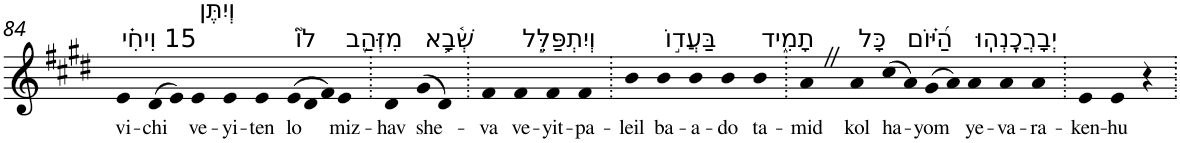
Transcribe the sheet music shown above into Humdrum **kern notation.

**kern	**text
*part1	*part1
*staff1	*staff1
*I"Piano	*
*I'Pno	*
!!LO:PB:g=z
*clefG2	*
*k[f#c#g#d#]	*
*E:	*
=84	=84
!LO:TX:a:t=15 וִיחִ֗י	!
!	!LO:LY:b
4e	vi-
!	!LO:LY:b
(>8d#	-chi
8e)	.
!LO:TX:a:t=וְיִתֶּן	!
!	!LO:LY:b
4e	ve-
!	!LO:LY:b
4e	-yi-
!	!LO:LY:b
4e	-ten
*Xtuplet	*
!LO:TX:a:t=לוֹ֮	!
!	!LO:LY:b
(>12e	lo
12d#	.
12f#)	.
!LO:TX:a:t=מִזְּהַ֪ב	!
!	!LO:LY:b
4e	miz-
=85.	=85.
!	!LO:LY:b
4d#	-hav
!LO:TX:a:t=שְׁ֫בָ֥א	!
!	!LO:LY:b
(>8g#	she-
8d#)	.
=86.	=86.
!	!LO:LY:b
4f#	-va
!LO:TX:a:t=וְיִתְפַּלֵּ֣ל	!
!	!LO:LY:b
4f#	ve-
!	!LO:LY:b
4f#	-yit-
!	!LO:LY:b
4f#	-pa-
=87.	=87.
!	!LO:LY:b
4b	-leil
!LO:TX:a:t=בַּעֲד֣וֹ	!
!	!LO:LY:b
4b	ba-
!	!LO:LY:b
4b	-a-
!	!LO:LY:b
4b	-do
!LO:TX:a:t=תָמִ֑יד	!
!	!LO:LY:b
4b	ta-
=88.	=88.
!	!LO:LY:b
4aZ	-mid
!LO:TX:a:t=כָּל	!
!	!LO:LY:b
4a	kol
!LO:TX:a:t=הַ֝יּ֗וֹם	!
!	!LO:LY:b
(>8cc#	ha-
8a)	.
!	!LO:LY:b
(>8g#	-yom
8a)	.
!LO:TX:a:t=יְבָרֲכֶֽנְהֽוּ	!
!	!LO:LY:b
4a	ye-
!	!LO:LY:b
4a	-va-
!	!LO:LY:b
4a	-ra-
=89.	=89.
!	!LO:LY:b
4e	-ken-
!	!LO:LY:b
4e	-hu
4r	.
=.	=.
*-	*-
